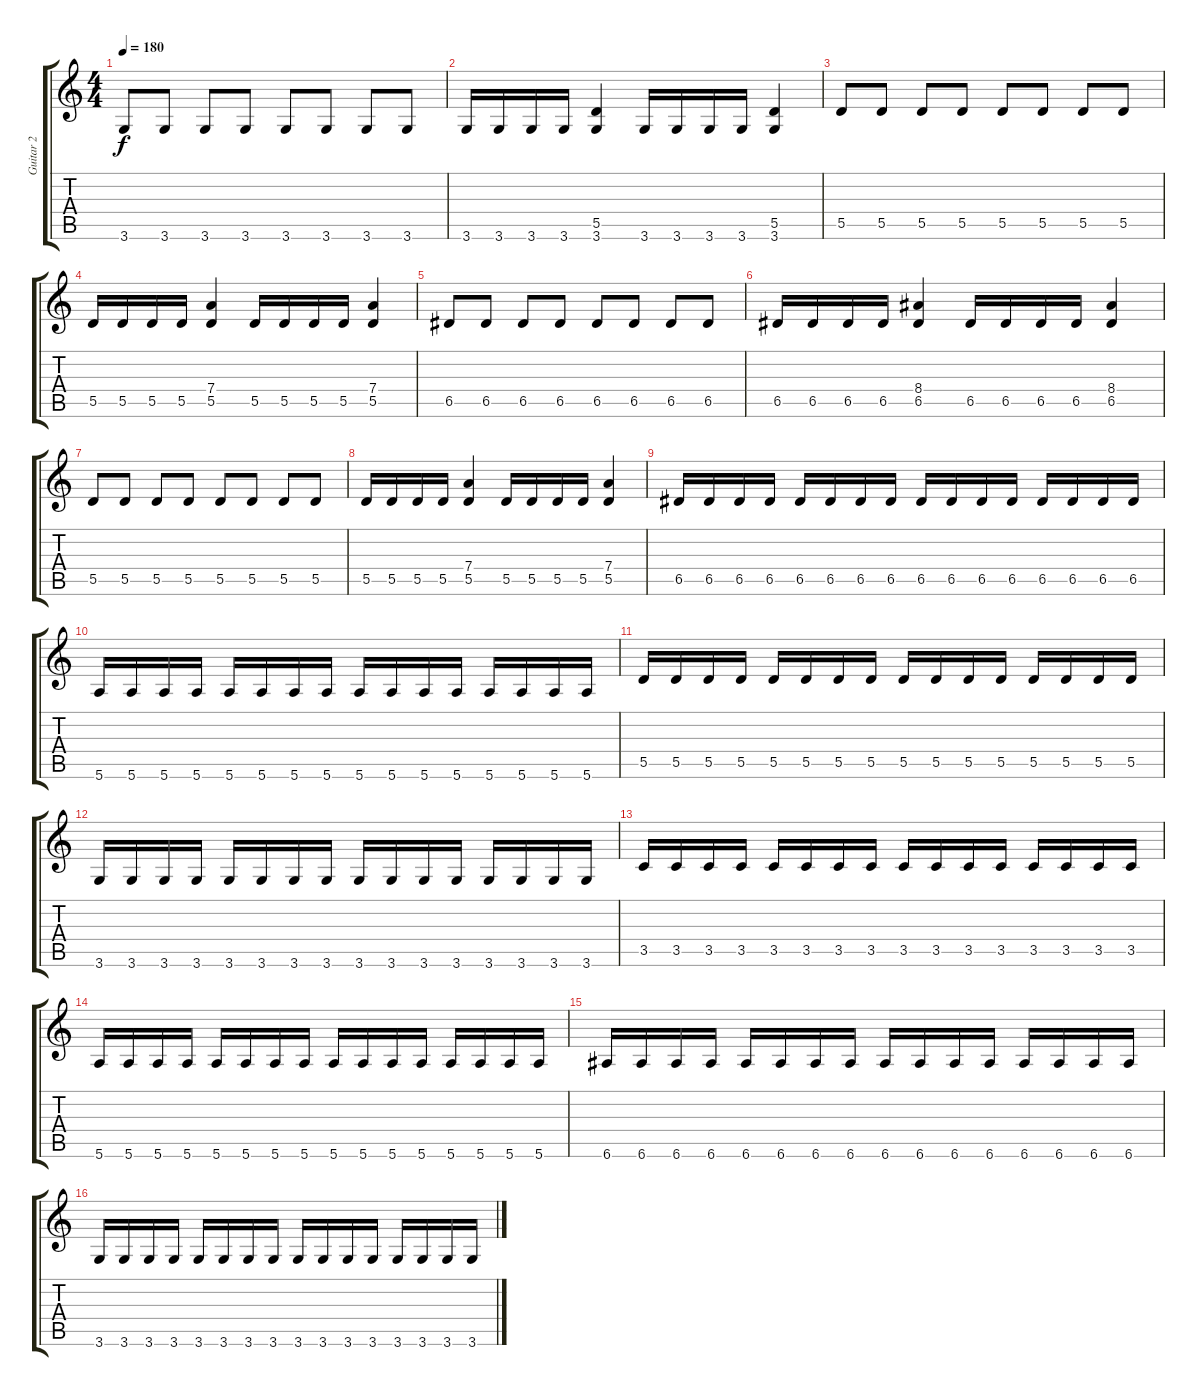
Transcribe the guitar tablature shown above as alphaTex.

\track ("Guitar 2" "Guitar 2") {instrument overdrivenguitar}
\staff {score tabs}
\tuning (E4 B3 G3 D3 A2 E2) {hide}
\ts (4 4)
\tempo 180
\clef g2
\ks c
3.6.8{dy f} 3.6.8 3.6.8 3.6.8 3.6.8 3.6.8 3.6.8 3.6.8 |
3.6.16 3.6.16 3.6.16 3.6.16 (5.5 3.6).4 3.6.16 3.6.16 3.6.16 3.6.16 (5.5 3.6).4 |
5.5.8 5.5.8 5.5.8 5.5.8 5.5.8 5.5.8 5.5.8 5.5.8 |
5.5.16 5.5.16 5.5.16 5.5.16 (7.4 5.5).4 5.5.16 5.5.16 5.5.16 5.5.16 (7.4 5.5).4 |
6.5.8 6.5.8 6.5.8 6.5.8 6.5.8 6.5.8 6.5.8 6.5.8 |
6.5.16 6.5.16 6.5.16 6.5.16 (8.4 6.5).4 6.5.16 6.5.16 6.5.16 6.5.16 (8.4 6.5).4 |
5.5.8 5.5.8 5.5.8 5.5.8 5.5.8 5.5.8 5.5.8 5.5.8 |
5.5.16 5.5.16 5.5.16 5.5.16 (7.4 5.5).4 5.5.16 5.5.16 5.5.16 5.5.16 (7.4 5.5).4 |
6.5.16 6.5.16 6.5.16 6.5.16 6.5.16 6.5.16 6.5.16 6.5.16 6.5.16 6.5.16 6.5.16 6.5.16 6.5.16 6.5.16 6.5.16 6.5.16 |
5.6.16 5.6.16 5.6.16 5.6.16 5.6.16 5.6.16 5.6.16 5.6.16 5.6.16 5.6.16 5.6.16 5.6.16 5.6.16 5.6.16 5.6.16 5.6.16 |
5.5.16 5.5.16 5.5.16 5.5.16 5.5.16 5.5.16 5.5.16 5.5.16 5.5.16 5.5.16 5.5.16 5.5.16 5.5.16 5.5.16 5.5.16 5.5.16 |
3.6.16 3.6.16 3.6.16 3.6.16 3.6.16 3.6.16 3.6.16 3.6.16 3.6.16 3.6.16 3.6.16 3.6.16 3.6.16 3.6.16 3.6.16 3.6.16 |
3.5.16 3.5.16 3.5.16 3.5.16 3.5.16 3.5.16 3.5.16 3.5.16 3.5.16 3.5.16 3.5.16 3.5.16 3.5.16 3.5.16 3.5.16 3.5.16 |
5.6.16 5.6.16 5.6.16 5.6.16 5.6.16 5.6.16 5.6.16 5.6.16 5.6.16 5.6.16 5.6.16 5.6.16 5.6.16 5.6.16 5.6.16 5.6.16 |
6.6.16 6.6.16 6.6.16 6.6.16 6.6.16 6.6.16 6.6.16 6.6.16 6.6.16 6.6.16 6.6.16 6.6.16 6.6.16 6.6.16 6.6.16 6.6.16 |
3.6.16 3.6.16 3.6.16 3.6.16 3.6.16 3.6.16 3.6.16 3.6.16 3.6.16 3.6.16 3.6.16 3.6.16 3.6.16 3.6.16 3.6.16 3.6.16
